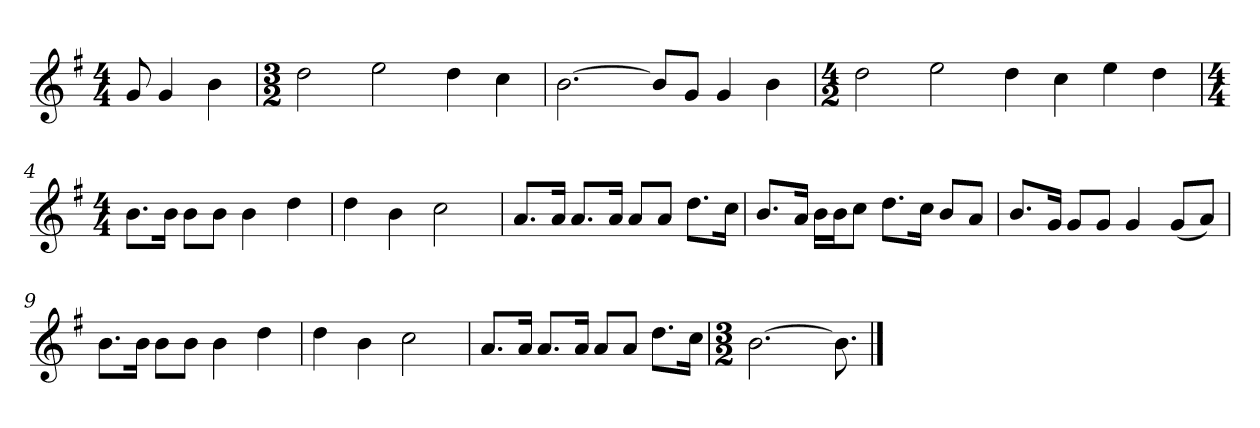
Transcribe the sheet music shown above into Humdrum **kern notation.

**kern
*part1
*staff1
*k[f#]
*M4/4
*MM120
=
8g
4g
4b
=1
*M3/2
2dd
2ee
4dd
4cc
=2
[2.b
8bL]
8gJ
4g
4b
=3
*M4/2
2dd
2ee
4dd
4cc
4ee
4dd
=4
*M4/4
8.bL
16bJk
8bL
8bJ
4b
4dd
=5
4dd
4b
2cc
=6
8.aL
16aJk
8.aL
16aJk
8aL
8aJ
8.ddL
16ccJk
=7
8.bL
16aJk
16bLL
16bJ
8ccJ
8.ddL
16ccJk
8bL
8aJ
=8
8.bL
16gJk
8gL
8gJ
4g
(8gL
8aJ)
=9
8.bL
16bJk
8bL
8bJ
4b
4dd
=10
4dd
4b
2cc
=11
8.aL
16aJk
8.aL
16aJk
8aL
8aJ
8.ddL
16ccJk
=12
*M3/2
[2.b
8.b]
==
*-
